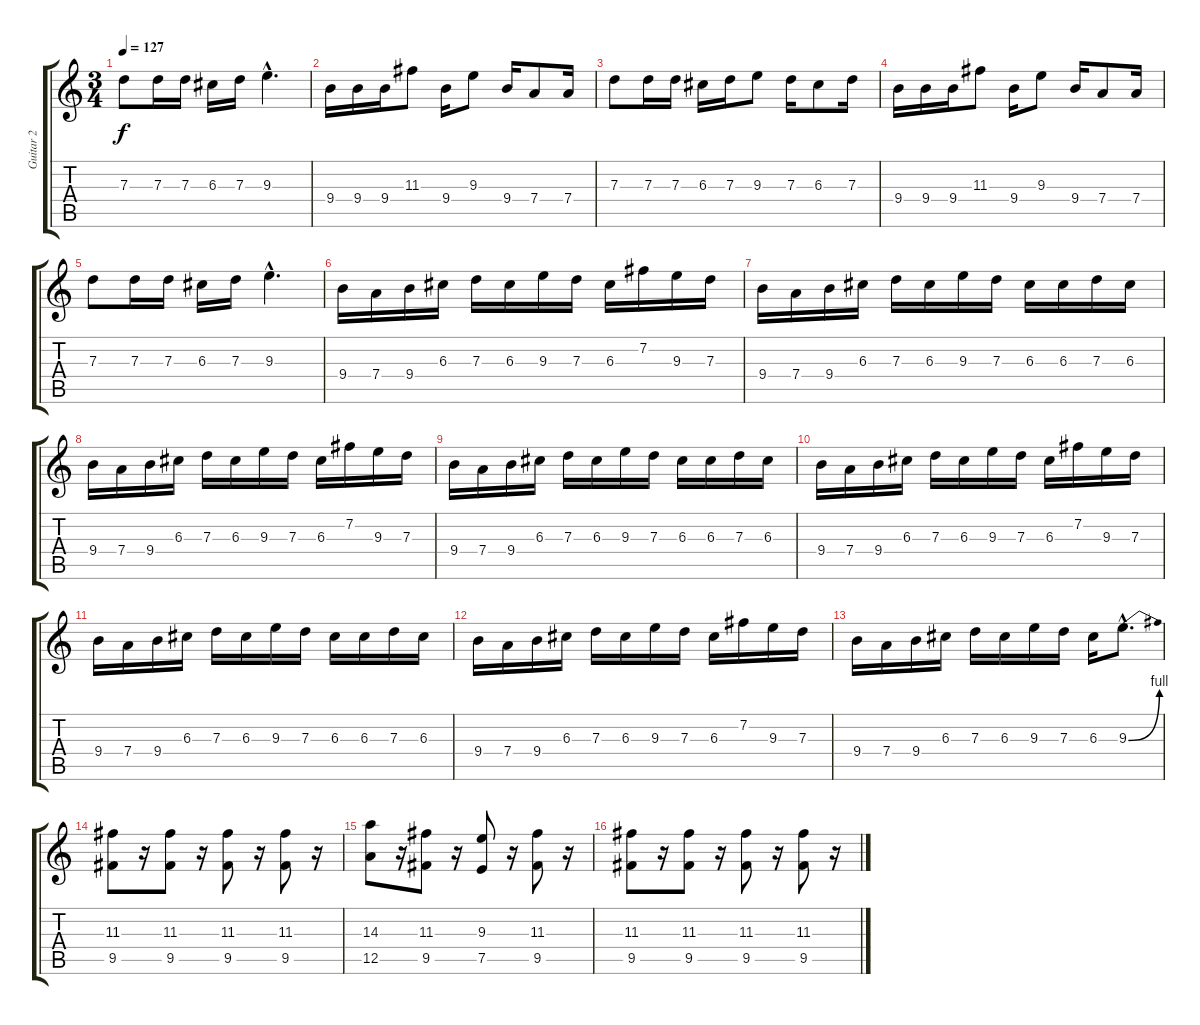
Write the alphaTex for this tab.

\track ("Guitar 2" "Guitar 2") {instrument distortionguitar}
\staff {score tabs}
\tuning (E4 B3 G3 D3 A2 E2) {hide}
\ts (3 4)
\tempo 127
\clef g2
\ks c
7.3.8{dy f} 7.3.16 7.3.16 6.3.16 7.3.16 9.3{hac}.4{d} |
9.4.16 9.4.16 9.4.16 11.3.8 9.4.16 9.3.8 9.4.16 7.4.8 7.4.16 |
7.3.8 7.3.16 7.3.16 6.3.16 7.3.16 9.3.8 7.3.16 6.3.8 7.3.16 |
9.4.16 9.4.16 9.4.16 11.3.8 9.4.16 9.3.8 9.4.16 7.4.8 7.4.16 |
7.3.8 7.3.16 7.3.16 6.3.16 7.3.16 9.3{hac}.4{d} |
9.4.16 7.4.16 9.4.16 6.3.16 7.3.16 6.3.16 9.3.16 7.3.16 6.3.16 7.2.16 9.3.16 7.3.16 |
9.4.16 7.4.16 9.4.16 6.3.16 7.3.16 6.3.16 9.3.16 7.3.16 6.3.16 6.3.16 7.3.16 6.3.16 |
9.4.16 7.4.16 9.4.16 6.3.16 7.3.16 6.3.16 9.3.16 7.3.16 6.3.16 7.2.16 9.3.16 7.3.16 |
9.4.16 7.4.16 9.4.16 6.3.16 7.3.16 6.3.16 9.3.16 7.3.16 6.3.16 6.3.16 7.3.16 6.3.16 |
9.4.16 7.4.16 9.4.16 6.3.16 7.3.16 6.3.16 9.3.16 7.3.16 6.3.16 7.2.16 9.3.16 7.3.16 |
9.4.16 7.4.16 9.4.16 6.3.16 7.3.16 6.3.16 9.3.16 7.3.16 6.3.16 6.3.16 7.3.16 6.3.16 |
9.4.16 7.4.16 9.4.16 6.3.16 7.3.16 6.3.16 9.3.16 7.3.16 6.3.16 7.2.16 9.3.16 7.3.16 |
9.4.16 7.4.16 9.4.16 6.3.16 7.3.16 6.3.16 9.3.16 7.3.16 6.3.16 9.3{be (bend 0 0 60 4) hac}.8{d} |
(11.3 9.5).8 r.16 (11.3 9.5).8 r.16 (11.3 9.5).8 r.16 (11.3 9.5).8 r.16 |
(14.3 12.5).8 r.16 (11.3 9.5).8 r.16 (9.3 7.5).8 r.16 (11.3 9.5).8 r.16 |
(11.3 9.5).8 r.16 (11.3 9.5).8 r.16 (11.3 9.5).8 r.16 (11.3 9.5).8 r.16
